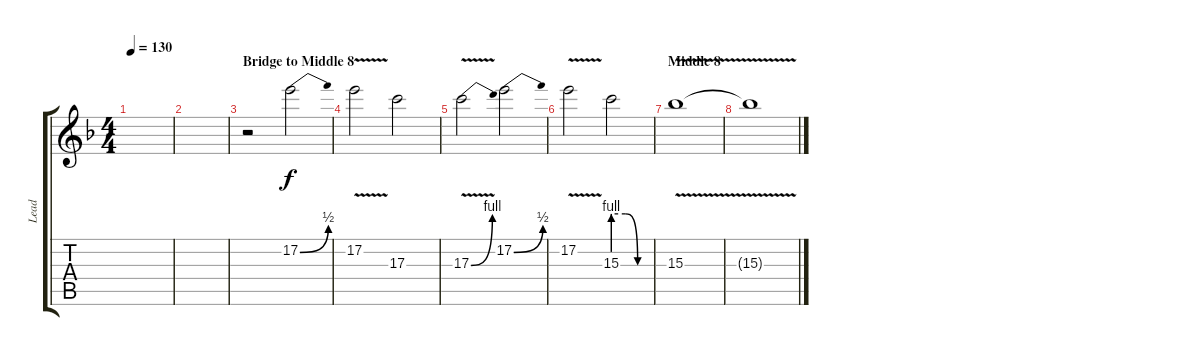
\track ("Lead" "Lead") {instrument distortionguitar}
\staff {score tabs}
\tuning (E4 B3 G3 D3 A2 E2) {hide}
\ts (4 4)
\tempo 130
\clef g2
\ks dminor
|
|
\section ("" "Bridge to Middle 8")
r.2 17.2{be (bend 0 0 60 2)}.2 |
17.2{v}.2 17.3.2 |
17.3{be (bend 0 0 60 4) v}.2 17.2{be (bend 0 0 60 2)}.2 |
17.2{v}.2 15.3{be (custom 0 4 20 4 40 0 60 0)}.2 |
\section ("" "Middle 8")
15.3{v}.1 |
15.3{t}.1
